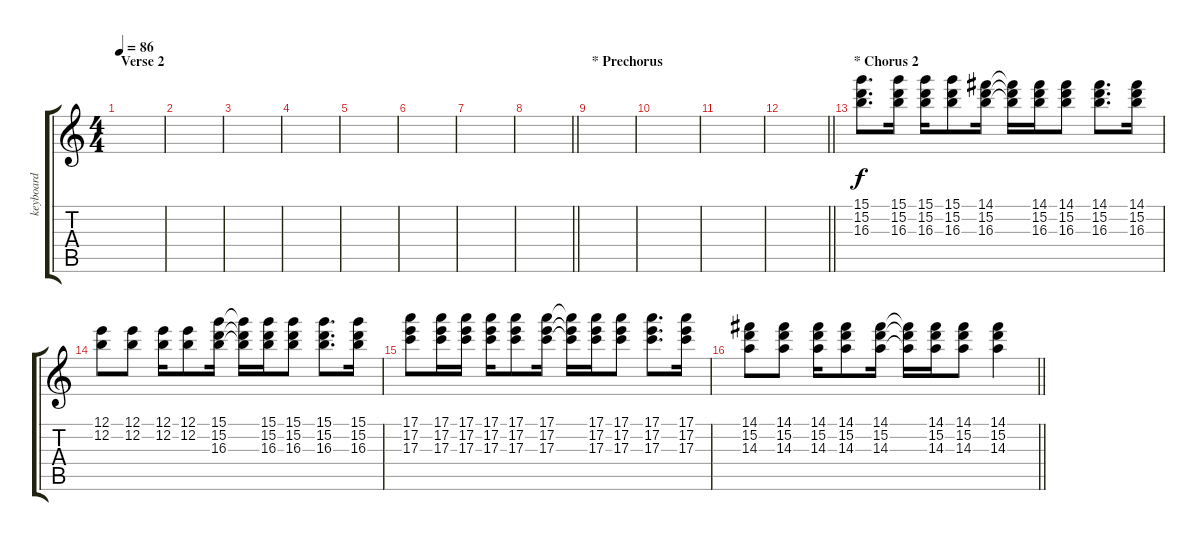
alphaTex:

\track ("keyboard" "keyboard") {instrument acousticguitarsteel}
\staff {score tabs}
\tuning (E4 B3 G3 D3 A2 E2) {hide}
\ts (4 4)
\section ("" "Verse 2")
\tempo 86
\clef g2
\ks c
|
|
|
|
|
|
|
\barLineRight lightlight
|
\section ("" "* Prechorus")
|
|
|
\barLineRight lightlight
|
\section ("" "* Chorus 2")
(15.1 15.2 16.3).8{d} (15.1 15.2 16.3).16 (15.1 15.2 16.3).16 (15.1 15.2 16.3).8 (14.1 15.2 16.3).16 (14.1{t} 15.2{t} 16.3{t}).16 (14.1 15.2 16.3).16 (14.1 15.2 16.3).8 (14.1 15.2 16.3).8{d} (14.1 15.2 16.3).16 |
(12.1 12.2).8 (12.1 12.2).8 (12.1 12.2).16 (12.1 12.2).8 (15.1 15.2 16.3).16 (15.1{t} 15.2{t} 16.3{t}).16 (15.1 15.2 16.3).16 (15.1 15.2 16.3).8 (15.1 15.2 16.3).8{d} (15.1 15.2 16.3).16 |
(17.1 17.2 17.3).8 (17.1 17.2 17.3).16 (17.1 17.2 17.3).16 (17.1 17.2 17.3).16 (17.1 17.2 17.3).8 (17.1 17.2 17.3).16 (17.1{t} 17.2{t} 17.3{t}).16 (17.1 17.2 17.3).16 (17.1 17.2 17.3).8 (17.1 17.2 17.3).8{d} (17.1 17.2 17.3).16 |
\barLineRight lightlight
(14.1 15.2 14.3).8 (14.1 15.2 14.3).8 (14.1 15.2 14.3).16 (14.1 15.2 14.3).8 (14.1 15.2 14.3).16 (14.1{t} 15.2{t} 14.3{t}).16 (14.1 15.2 14.3).16 (14.1 15.2 14.3).8 (14.1 15.2 14.3).4
